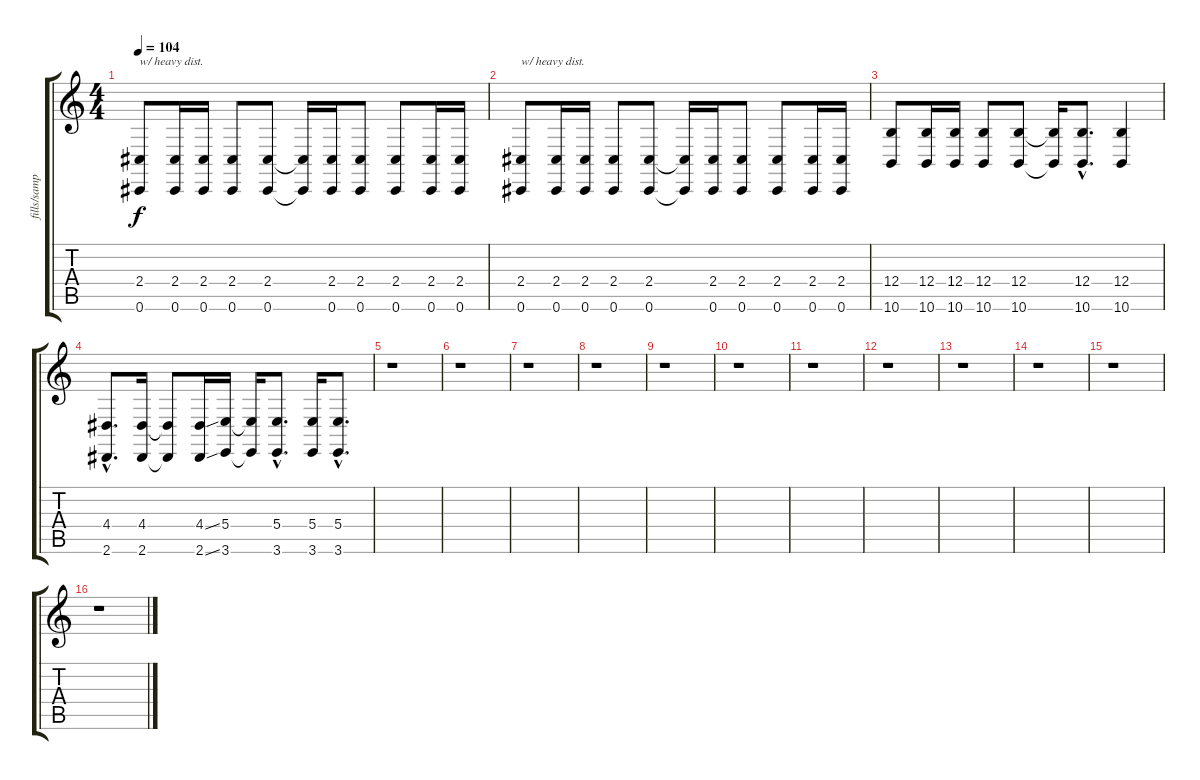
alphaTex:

\track ("fills/samples" "fills/samp") {instrument pad6metallic}
\staff {score tabs}
\tuning (Db4 Ab3 E3 B2 Gb2 Db2) {hide}
\ts (4 4)
\tempo 104
\clef g2
\ks c
(2.4 0.6).8{txt "w/ heavy dist." dy f instrument distortionguitar} (2.4 0.6).16 (2.4 0.6).16 (2.4 0.6).8 (2.4 0.6).8 (2.4{t} 0.6{t}).16 (2.4 0.6).16 (2.4 0.6).8 (2.4 0.6).8 (2.4 0.6).16 (2.4 0.6).16 |
(2.4 0.6).8{txt "w/ heavy dist." instrument distortionguitar} (2.4 0.6).16 (2.4 0.6).16 (2.4 0.6).8 (2.4 0.6).8 (2.4{t} 0.6{t}).16 (2.4 0.6).16 (2.4 0.6).8 (2.4 0.6).8 (2.4 0.6).16 (2.4 0.6).16 |
(12.4 10.6).8 (12.4 10.6).16 (12.4 10.6).16 (12.4 10.6).8 (12.4 10.6).8 (12.4{t} 10.6{t}).16 (12.4{hac} 10.6{hac}).8{d} (12.4 10.6).4 |
(4.4{hac} 2.6{hac}).8{d} (4.4 2.6).16 (4.4{t} 2.6{t}).8 (4.4{ss} 2.6{ss}).16 (5.4 3.6).16 (5.4{t} 3.6{t}).16 (5.4{hac} 3.6{hac}).8{d} (5.4 3.6).16 (5.4{hac} 3.6{hac}).8{d} |
r.1 |
r.1 |
r.1 |
r.1 |
r.1 |
r.1 |
r.1 |
r.1 |
r.1 |
r.1 |
r.1 |
r.1
